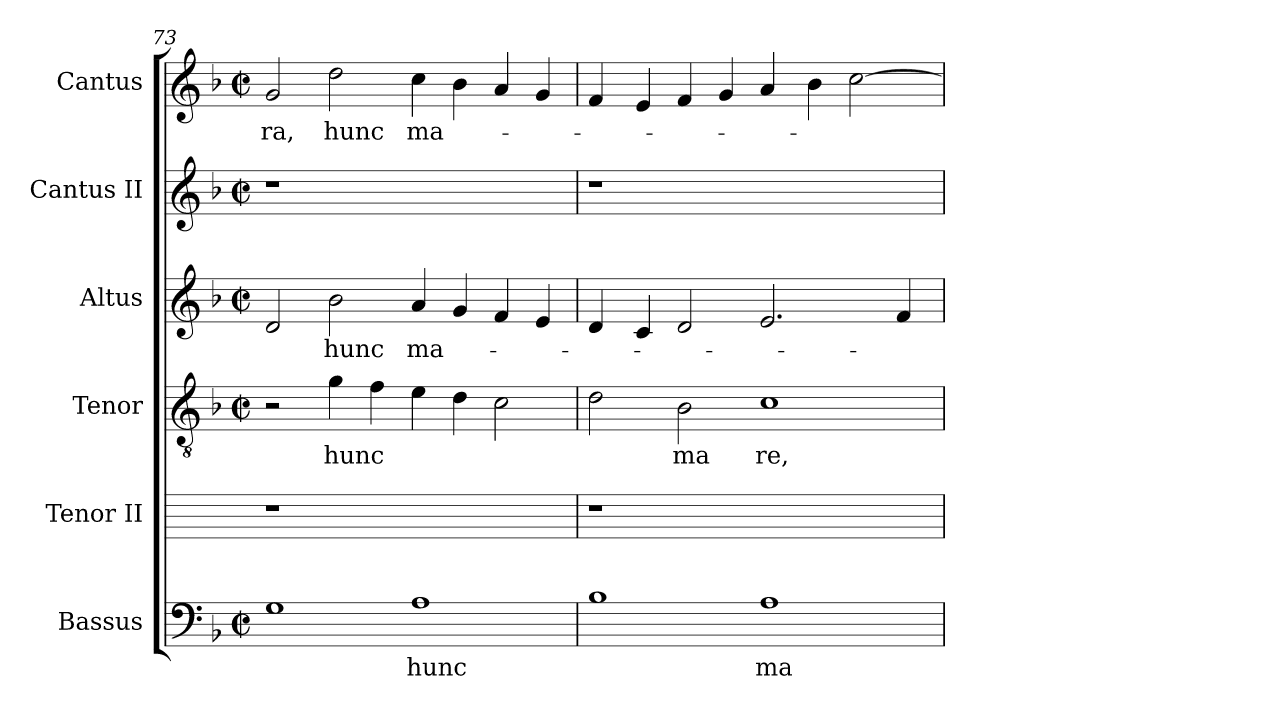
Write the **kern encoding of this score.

**kern	**text	**kern	**kern	**text	**kern	**text	**kern	**kern	**text
*part6	*part6	*part5	*part4	*part4	*part3	*part3	*part2	*part1	*part1
*staff6	*staff6	*staff5	*staff4	*staff4	*staff3	*staff3	*staff2	*staff1	*staff1
*I"Bassus	*	*I"Tenor II	*I"Tenor	*	*I"Altus	*	*I"Cantus II	*I"Cantus	*
*I'Bassus	*	*	*I'Tenor	*	*I'Altus	*	*I'Cantus II	*	*
*clefF4	*	*	*clefGv2	*	*clefG2	*	*clefG2	*clefG2	*
*k[b-]	*	*	*k[b-]	*	*k[b-]	*	*k[b-]	*k[b-]	*
*F:	*	*	*F:	*	*F:	*	*F:	*F:	*
*M2/2	*	*	*M2/2	*	*M2/2	*	*M2/2	*M2/2	*
*met(c|)	*	*	*met(c|)	*	*met(c|)	*	*met(c|)	*met(c|)	*
=73	=73	=73	=73	=73	=73	=73	=73	=73	=73
!	!	!	!	!	!	!	!	!	!LO:LY:b:cj
1G	.	1r	2r	.	2d/	.	1r	2g/	-ra,
!	!	!	!	!LO:LY:b	!	!LO:LY:b:cj	!	!	!LO:LY:b:cj
.	.	.	4g\	hunc	2b-\	hunc	.	2dd\	hunc
.	.	.	4f\	.	.	.	.	.	.
!	!LO:LY:b	!	!	!	!	!LO:LY:b	!	!	!LO:LY:b
1A	hunc	1ryy	4e\	.	4a/	ma-	1ryy	4cc\	ma-
.	.	.	4d\	.	4g/	.	.	4b-\	.
.	.	.	2c\	.	4f/	.	.	4a/	.
.	.	.	.	.	4e/	.	.	4g/	.
!!LO:LB:g=z
=74	=74	=74	=74	=74	=74	=74	=74	=74	=74
*	*	*	*	*	*^	*	*	*^	*
1B-	.	1r	2d\	.	4d/	8...ryy	.	1r	4f/	8...ryy	.
.	.	.	.	.	.	1ryy	.	.	.	1ryy	.
.	.	.	.	.	4c/	.	.	.	4e/	.	.
!	!	!	!	!LO:LY:b:cj	!	!	!	!	!	!	!
.	.	.	2B-\	ma	2d/	.	.	.	4f/	.	.
.	.	.	.	.	.	.	.	.	4g/	.	.
!	!LO:LY:b:cj	!	!	!LO:LY:b:cj	!	!	!	!	!	!	!
1A	ma	1ryy	1c	re,	2.e/	.	.	1ryy	4a/	.	.
.	.	.	.	.	.	2ryy	.	.	.	2ryy	.
.	.	.	.	.	.	.	.	.	4b-\	.	.
.	.	.	.	.	.	.	.	.	[>2cc\	.	.
.	.	.	.	.	.	4ryy	.	.	.	4ryy	.
.	.	.	.	.	4f/	.	.	.	.	.	.
.	.	.	.	.	.	64ryy	.	.	.	64ryy	.
*	*	*	*	*	*v	*v	*	*	*v	*v	*
=	=	=	=	=	=	=	=	=	=
*-	*-	*-	*-	*-	*-	*-	*-	*-	*-
